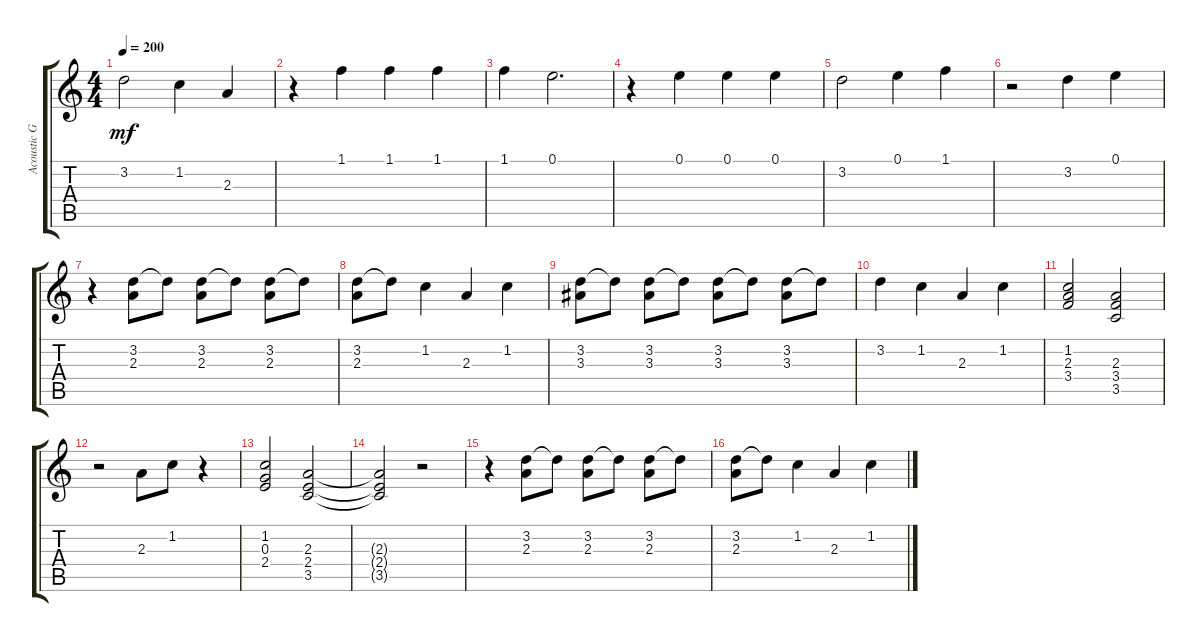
\track ("Acoustic Guitar 1" "Acoustic G") {instrument acousticguitarsteel}
\staff {score tabs}
\tuning (E4 B3 G3 D3 A2 E2) {hide}
\ts (4 4)
\tempo 200
\clef g2
\ks c
3.2.2{dy mf} 1.2.4 2.3.4 |
r.4 1.1.4 1.1.4 1.1.4 |
1.1.4 0.1.2{d} |
r.4 0.1.4 0.1.4 0.1.4 |
3.2.2 0.1.4 1.1.4 |
r.2 3.2.4 0.1.4 |
r.4 (3.2 2.3).8 3.2{t}.8 (3.2 2.3).8 3.2{t}.8 (3.2 2.3).8 3.2{t}.8 |
(3.2 2.3).8 3.2{t}.8 1.2.4 2.3.4 1.2.4 |
(3.2 3.3).8 3.2{t}.8 (3.2 3.3).8 3.2{t}.8 (3.2 3.3).8 3.2{t}.8 (3.2 3.3).8 3.2{t}.8 |
3.2.4 1.2.4 2.3.4 1.2.4 |
(1.2 2.3 3.4).2 (2.3 3.4 3.5).2 |
r.2 2.3.8 1.2.8 r.4 |
(1.2 0.3 2.4).2 (2.3 2.4 3.5).2 |
(2.3{t} 2.4{t} 3.5{t}).2 r.2 |
r.4 (3.2 2.3).8 3.2{t}.8 (3.2 2.3).8 3.2{t}.8 (3.2 2.3).8 3.2{t}.8 |
(3.2 2.3).8 3.2{t}.8 1.2.4 2.3.4 1.2.4
